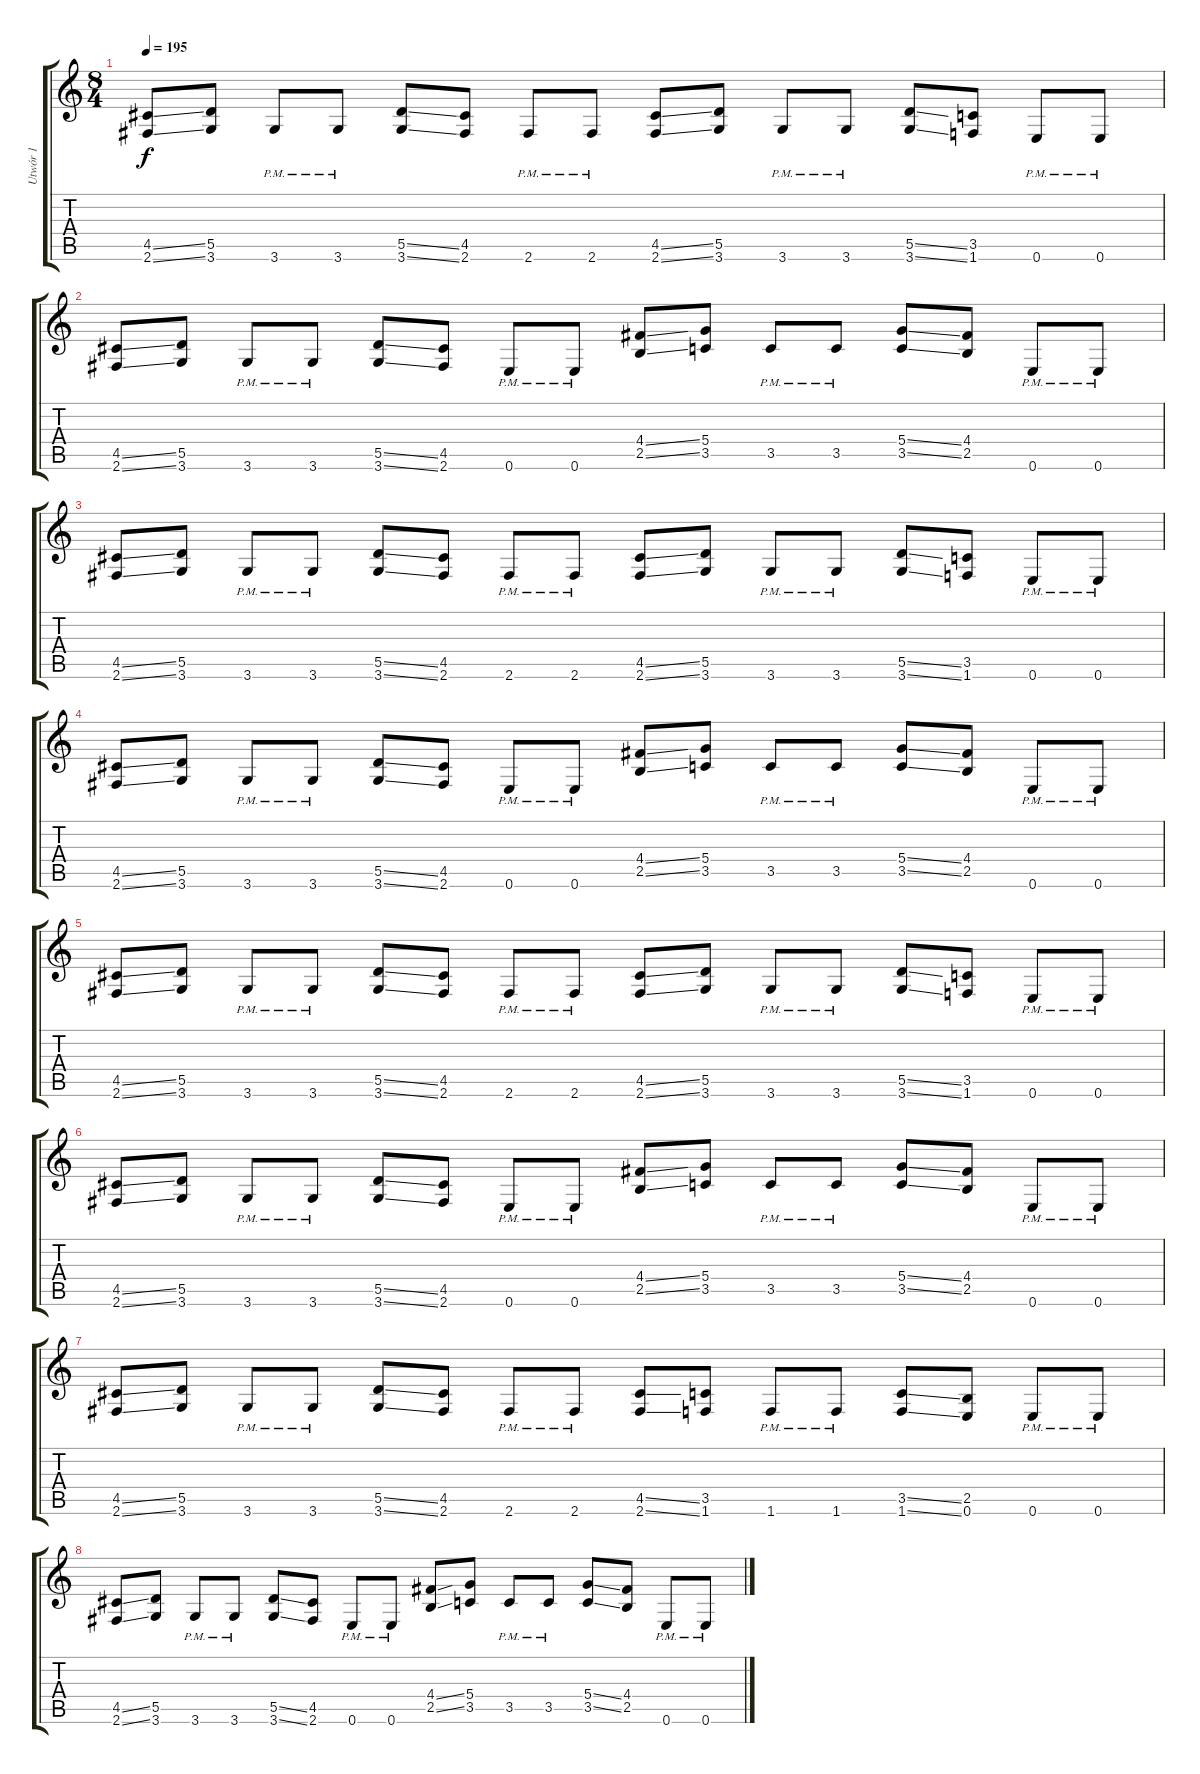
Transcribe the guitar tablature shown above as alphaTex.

\track ("Utwór 1" "Utwór 1") {instrument distortionguitar}
\staff {score tabs}
\tuning (E4 B3 G3 D3 A2 E2) {hide}
\ts (8 4)
\tempo 195
\clef g2
\ks c
(4.5{ss} 2.6{ss}).8{dy f} (5.5 3.6).8 3.6{pm}.8 3.6{pm}.8 (5.5{ss} 3.6{ss}).8 (4.5 2.6).8 2.6{pm}.8 2.6{pm}.8 (4.5{ss} 2.6{ss}).8 (5.5 3.6).8 3.6{pm}.8 3.6{pm}.8 (5.5{ss} 3.6{ss}).8 (3.5 1.6).8 0.6{pm}.8 0.6{pm}.8 |
(4.5{ss} 2.6{ss}).8 (5.5 3.6).8 3.6{pm}.8 3.6{pm}.8 (5.5{ss} 3.6{ss}).8 (4.5 2.6).8 0.6{pm}.8 0.6{pm}.8 (4.4{ss} 2.5{ss}).8 (5.4 3.5).8 3.5{pm}.8 3.5{pm}.8 (5.4{ss} 3.5{ss}).8 (4.4 2.5).8 0.6{pm}.8 0.6{pm}.8 |
(4.5{ss} 2.6{ss}).8 (5.5 3.6).8 3.6{pm}.8 3.6{pm}.8 (5.5{ss} 3.6{ss}).8 (4.5 2.6).8 2.6{pm}.8 2.6{pm}.8 (4.5{ss} 2.6{ss}).8 (5.5 3.6).8 3.6{pm}.8 3.6{pm}.8 (5.5{ss} 3.6{ss}).8 (3.5 1.6).8 0.6{pm}.8 0.6{pm}.8 |
(4.5{ss} 2.6{ss}).8 (5.5 3.6).8 3.6{pm}.8 3.6{pm}.8 (5.5{ss} 3.6{ss}).8 (4.5 2.6).8 0.6{pm}.8 0.6{pm}.8 (4.4{ss} 2.5{ss}).8 (5.4 3.5).8 3.5{pm}.8 3.5{pm}.8 (5.4{ss} 3.5{ss}).8 (4.4 2.5).8 0.6{pm}.8 0.6{pm}.8 |
(4.5{ss} 2.6{ss}).8 (5.5 3.6).8 3.6{pm}.8 3.6{pm}.8 (5.5{ss} 3.6{ss}).8 (4.5 2.6).8 2.6{pm}.8 2.6{pm}.8 (4.5{ss} 2.6{ss}).8 (5.5 3.6).8 3.6{pm}.8 3.6{pm}.8 (5.5{ss} 3.6{ss}).8 (3.5 1.6).8 0.6{pm}.8 0.6{pm}.8 |
(4.5{ss} 2.6{ss}).8 (5.5 3.6).8 3.6{pm}.8 3.6{pm}.8 (5.5{ss} 3.6{ss}).8 (4.5 2.6).8 0.6{pm}.8 0.6{pm}.8 (4.4{ss} 2.5{ss}).8 (5.4 3.5).8 3.5{pm}.8 3.5{pm}.8 (5.4{ss} 3.5{ss}).8 (4.4 2.5).8 0.6{pm}.8 0.6{pm}.8 |
(4.5{ss} 2.6{ss}).8 (5.5 3.6).8 3.6{pm}.8 3.6{pm}.8 (5.5{ss} 3.6{ss}).8 (4.5 2.6).8 2.6{pm}.8 2.6{pm}.8 (4.5{ss} 2.6{ss}).8 (3.5 1.6).8 1.6{pm}.8 1.6{pm}.8 (3.5{ss} 1.6{ss}).8 (2.5 0.6).8 0.6{pm}.8 0.6{pm}.8 |
(4.5{ss} 2.6{ss}).8 (5.5 3.6).8 3.6{pm}.8 3.6{pm}.8 (5.5{ss} 3.6{ss}).8 (4.5 2.6).8 0.6{pm}.8 0.6{pm}.8 (4.4{ss} 2.5{ss}).8 (5.4 3.5).8 3.5{pm}.8 3.5{pm}.8 (5.4{ss} 3.5{ss}).8 (4.4 2.5).8 0.6{pm}.8 0.6{pm}.8
